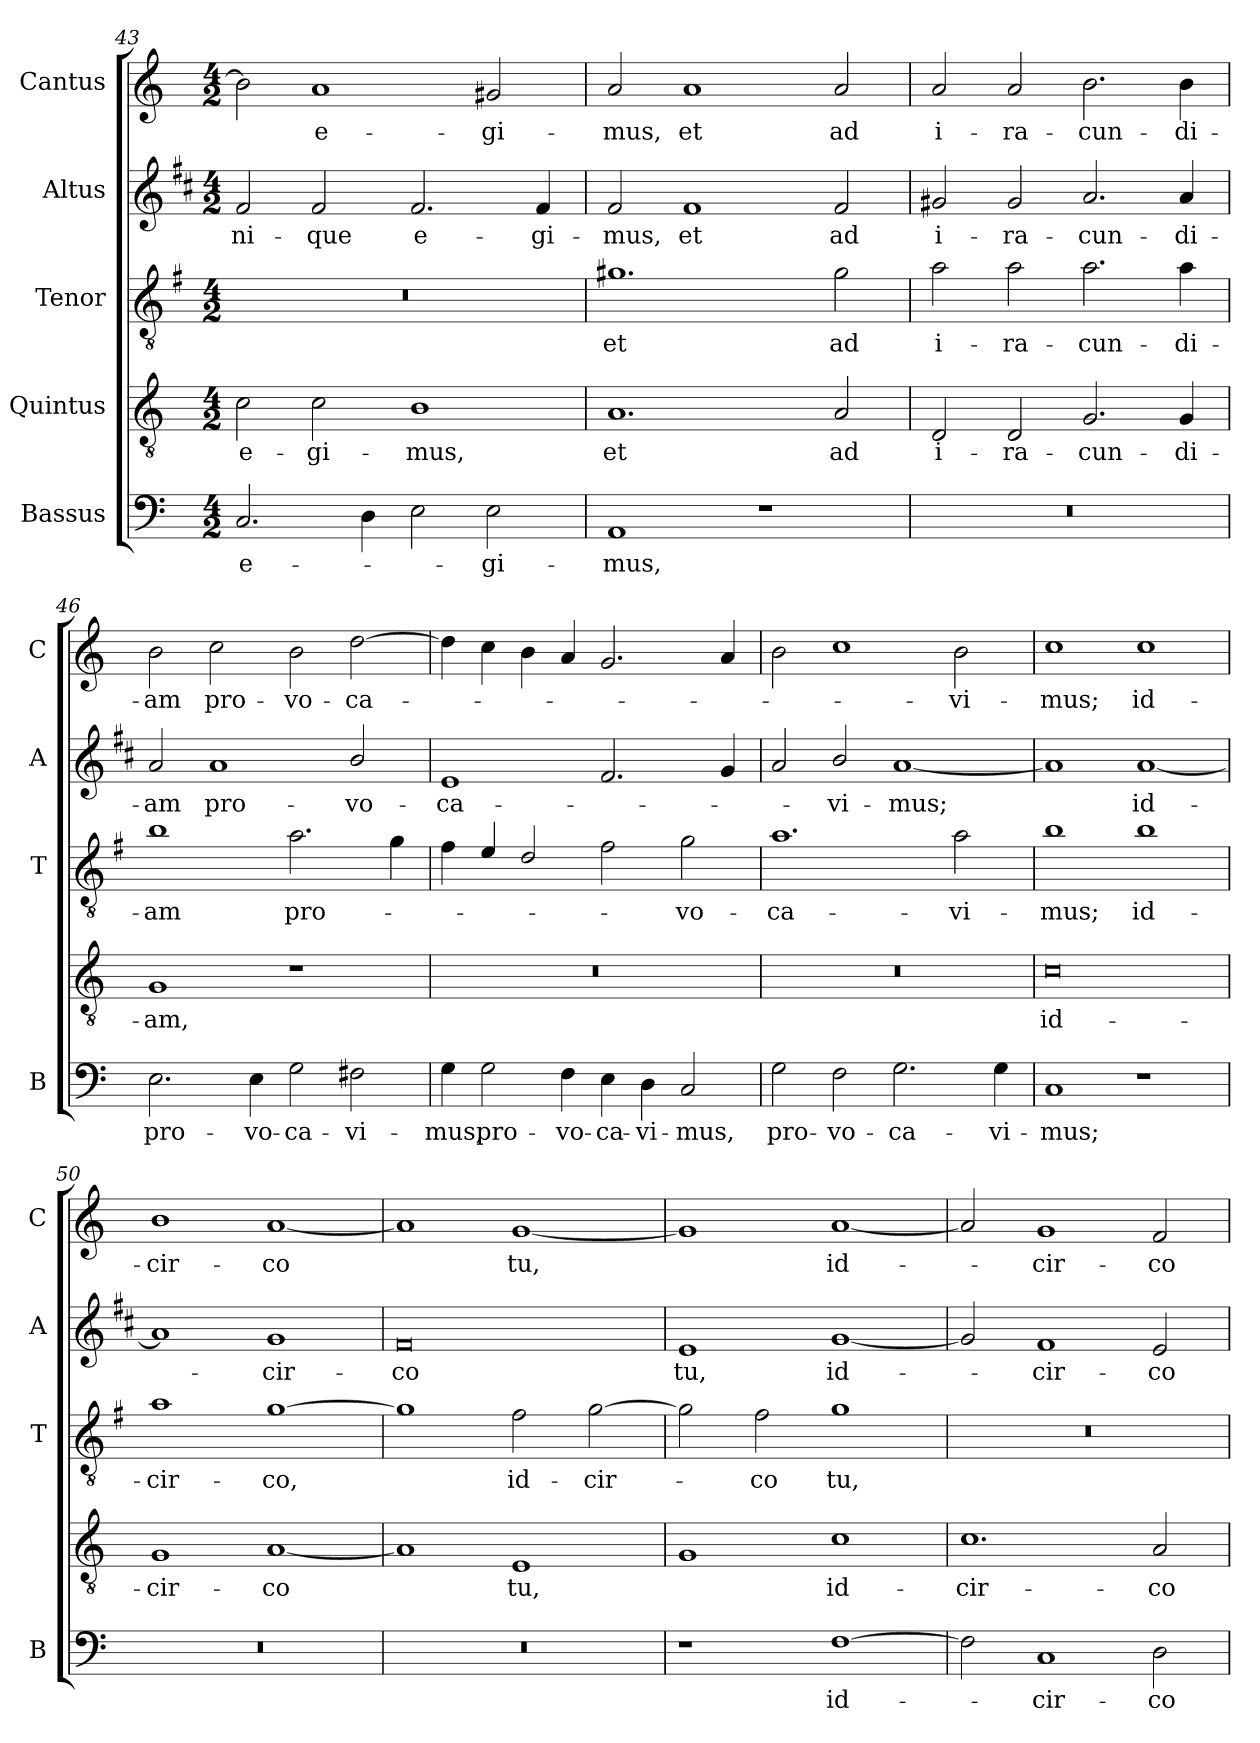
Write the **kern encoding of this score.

**kern	**text	**kern	**text	**kern	**text	**kern	**text	**kern	**text
*part5	*part5	*part4	*part4	*part3	*part3	*part2	*part2	*part1	*part1
*staff5	*staff5	*staff4	*staff4	*staff3	*staff3	*staff2	*staff2	*staff1	*staff1
*I"Bassus	*	*I"Quintus	*	*I"Tenor	*	*I"Altus	*	*I"Cantus	*
*I'B	*	*	*	*I'T	*	*I'A	*	*I'C	*
*clefF4	*	*clefGv2	*	*clefGv2	*	*clefG2	*	*clefG2	*
*	*	*	*	*ITrd4c7	*	*ITrd1c2	*	*	*
*k[]	*	*k[]	*	*k[]	*	*k[]	*	*k[]	*
*C:	*	*C:	*	*C:	*	*C:	*	*C:	*
*M4/2	*	*M4/2	*	*M4/2	*	*M4/2	*	*M4/2	*
=43	=43	=43	=43	=43	=43	=43	=43	=43	=43
!	!LO:LY:b	!	!LO:LY:b	!	!	!	!LO:LY:b	!	!
2.C/	e-	2c\	e-	0r	.	2e/	-ni-	2b\]	.
!	!	!	!LO:LY:b	!	!	!	!LO:LY:b	!	!LO:LY:b
.	.	2c\	-gi-	.	.	2e/	-que	1a	e-
4D\	.	.	.	.	.	.	.	.	.
!	!	!	!LO:LY:b	!	!	!	!LO:LY:b	!	!
2E\	.	1B	-mus,	.	.	2.e/	e-	.	.
!	!LO:LY:b	!	!	!	!	!	!	!	!LO:LY:b
2E\	-gi-	.	.	.	.	.	.	2g#X/	-gi-
!	!	!	!	!	!	!	!LO:LY:b	!	!
.	.	.	.	.	.	4e/	-gi-	.	.
=44	=44	=44	=44	=44	=44	=44	=44	=44	=44
!	!LO:LY:b	!	!LO:LY:b	!	!LO:LY:b	!	!LO:LY:b	!	!LO:LY:b
1AA	-mus,	1.A	et	1.c#X	et	2e/	-mus,	2a/	-mus,
!	!	!	!	!	!	!	!LO:LY:b	!	!LO:LY:b
.	.	.	.	.	.	1e	et	1a	et
1r	.	.	.	.	.	.	.	.	.
!	!	!	!LO:LY:b	!	!LO:LY:b	!	!LO:LY:b	!	!LO:LY:b
.	.	2A/	ad	2c#\	ad	2e/	ad	2a/	ad
=45	=45	=45	=45	=45	=45	=45	=45	=45	=45
!	!	!	!LO:LY:b	!	!LO:LY:b	!	!LO:LY:b	!	!LO:LY:b
0r	.	2D/	i-	2d\	i-	2f#X/	i-	2a/	i-
!	!	!	!LO:LY:b	!	!LO:LY:b	!	!LO:LY:b	!	!LO:LY:b
.	.	2D/	-ra-	2d\	-ra-	2f#/	-ra-	2a/	-ra-
!	!	!	!LO:LY:b	!	!LO:LY:b	!	!LO:LY:b	!	!LO:LY:b
.	.	2.G/	-cun-	2.d\	-cun-	2.g/	-cun-	2.b\	-cun-
!	!	!	!LO:LY:b	!	!LO:LY:b	!	!LO:LY:b	!	!LO:LY:b
.	.	4G/	-di-	4d\	-di-	4g/	-di-	4b\	-di-
=46	=46	=46	=46	=46	=46	=46	=46	=46	=46
!	!LO:LY:b	!	!LO:LY:b	!	!LO:LY:b	!	!LO:LY:b	!	!LO:LY:b
2.E\	pro-	1G	-am,	1e	-am	2g/	-am	2b\	-am
!	!	!	!	!	!	!	!LO:LY:b	!	!LO:LY:b
.	.	.	.	.	.	1g	pro-	2cc\	pro-
!	!LO:LY:b	!	!	!	!	!	!	!	!
4E\	-vo-	.	.	.	.	.	.	.	.
!	!LO:LY:b	!	!	!	!LO:LY:b	!	!	!	!LO:LY:b
2G\	-ca-	1r	.	2.d\	pro-	.	.	2b\	-vo-
!	!LO:LY:b	!	!	!	!	!	!LO:LY:b	!	!LO:LY:b
2F#X\	-vi-	.	.	.	.	2a/	-vo-	[2dd\	-ca-
.	.	.	.	4c\	.	.	.	.	.
=47	=47	=47	=47	=47	=47	=47	=47	=47	=47
!	!LO:LY:b	!	!	!	!	!	!LO:LY:b	!	!
4G\	-mus,	0r	.	4B\	.	1d	-ca-	4dd\]	.
!	!LO:LY:b	!	!	!	!	!	!	!	!
2G\	pro-	.	.	4A/	.	.	.	4cc\	.
.	.	.	.	2G/	.	.	.	4b\	.
!	!LO:LY:b	!	!	!	!	!	!	!	!
4F\	-vo-	.	.	.	.	.	.	4a/	.
!	!LO:LY:b	!	!	!	!	!	!	!	!
4E\	-ca-	.	.	2B\	.	2.e/	.	2.g/	.
!	!LO:LY:b	!	!	!	!	!	!	!	!
4D\	-vi-	.	.	.	.	.	.	.	.
!	!LO:LY:b	!	!	!	!LO:LY:b	!	!	!	!
2C/	-mus,	.	.	2c\	-vo-	.	.	.	.
.	.	.	.	.	.	4f/	.	4a/	.
!!LO:LB:g=z
=48	=48	=48	=48	=48	=48	=48	=48	=48	=48
!	!LO:LY:b	!	!	!	!LO:LY:b	!	!	!	!
2G\	pro-	0r	.	1.d	-ca-	2g/	.	2b\	.
!	!LO:LY:b	!	!	!	!	!	!LO:LY:b	!	!
2F\	-vo-	.	.	.	.	2a/	-vi-	1cc	.
!	!LO:LY:b	!	!	!	!	!	!LO:LY:b	!	!
2.G\	-ca-	.	.	.	.	[1g	-mus;	.	.
!	!	!	!	!	!LO:LY:b	!	!	!	!LO:LY:b
.	.	.	.	2d\	-vi-	.	.	2b\	-vi-
!	!LO:LY:b	!	!	!	!	!	!	!	!
4G\	-vi-	.	.	.	.	.	.	.	.
=49	=49	=49	=49	=49	=49	=49	=49	=49	=49
!	!LO:LY:b	!	!LO:LY:b	!	!LO:LY:b	!	!	!	!LO:LY:b
1C	-mus;	0c	id-	1e	-mus;	1g]	.	1cc	-mus;
!	!	!	!	!	!LO:LY:b	!	!LO:LY:b	!	!LO:LY:b
1r	.	.	.	1e	id-	[1g	id-	1cc	id-
=50	=50	=50	=50	=50	=50	=50	=50	=50	=50
!	!	!	!LO:LY:b	!	!LO:LY:b	!	!	!	!LO:LY:b
0r	.	1G	-cir-	1d	-cir-	1g]	.	1b	-cir-
!	!	!	!LO:LY:b	!	!LO:LY:b	!	!LO:LY:b	!	!LO:LY:b
.	.	[1A	-co	[1c	-co,	1f	-cir-	[1a	-co
=51	=51	=51	=51	=51	=51	=51	=51	=51	=51
!	!	!	!	!	!	!	!LO:LY:b	!	!
0r	.	1A]	.	1c]	.	0e	-co	1a]	.
!	!	!	!LO:LY:b	!	!LO:LY:b	!	!	!	!LO:LY:b
.	.	1E	tu,	2B\	id-	.	.	[1g	tu,
!	!	!	!	!	!LO:LY:b	!	!	!	!
.	.	.	.	[2c\	-cir-	.	.	.	.
=52	=52	=52	=52	=52	=52	=52	=52	=52	=52
!	!	!	!	!	!	!	!LO:LY:b	!	!
1r	.	1G	.	2c\]	.	1d	tu,	1g]	.
!	!	!	!	!	!LO:LY:b	!	!	!	!
.	.	.	.	2B\	-co	.	.	.	.
!	!LO:LY:b	!	!LO:LY:b	!	!LO:LY:b	!	!LO:LY:b	!	!LO:LY:b
[1F	id-	1c	id-	1c	tu,	[1f	id-	[1a	id-
=53	=53	=53	=53	=53	=53	=53	=53	=53	=53
!	!	!	!LO:LY:b	!	!	!	!	!	!
2F\]	.	1.c	-cir-	0r	.	2f/]	.	2a/]	.
!	!LO:LY:b	!	!	!	!	!	!LO:LY:b	!	!LO:LY:b
1C	-cir-	.	.	.	.	1e	-cir-	1g	-cir-
!	!LO:LY:b	!	!LO:LY:b	!	!	!	!LO:LY:b	!	!LO:LY:b
2D\	-co	2A/	-co	.	.	2d/	-co	2f/	-co
=	=	=	=	=	=	=	=	=	=
*-	*-	*-	*-	*-	*-	*-	*-	*-	*-
